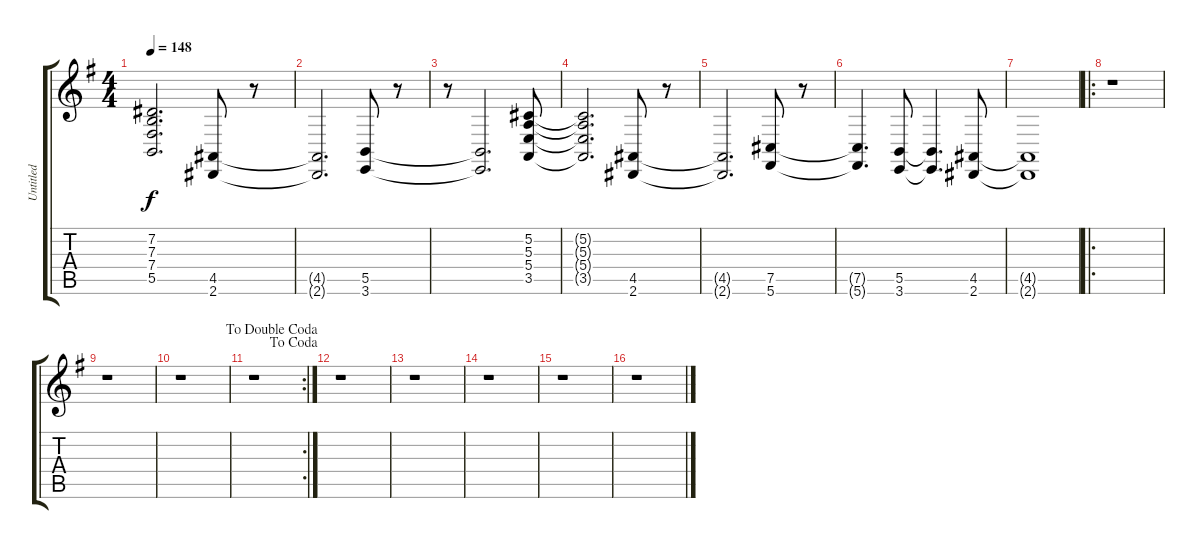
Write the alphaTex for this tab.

\track ("Untitled" "Untitled") {instrument synthstrings1}
\staff {score tabs}
\tuning (Db4 Ab3 E3 B2 Gb2 Db2) {hide}
\ts (4 4)
\tempo 148
\clef g2
\ks g
(7.2{t} 7.3{t} 7.4{t} 5.5{t}).2{d dy f} (4.5 2.6).8 r.8 |
(4.5{t} 2.6{t}).2{d} (5.5 3.6).8 r.8 |
r.8 (5.5{t} 3.6{t}).2{d} (5.2 5.3 5.4 3.5).8 |
(5.2{t} 5.3{t} 5.4{t} 3.5{t}).2{d} (4.5 2.6).8 r.8 |
(4.5{t} 2.6{t}).2{d} (7.5 5.6).8 r.8 |
(7.5{t} 5.6{t}).4{d} (5.5 3.6).8 (5.5{t} 3.6{t}).4{d} (4.5 2.6).8 |
(4.5{t} 2.6{t}).1 |
\ro
r.1 |
r.1 |
r.1 |
\rc 2
\jump dacoda
\jump dadoublecoda
r.1 |
r.1 |
r.1 |
r.1 |
r.1 |
r.1
